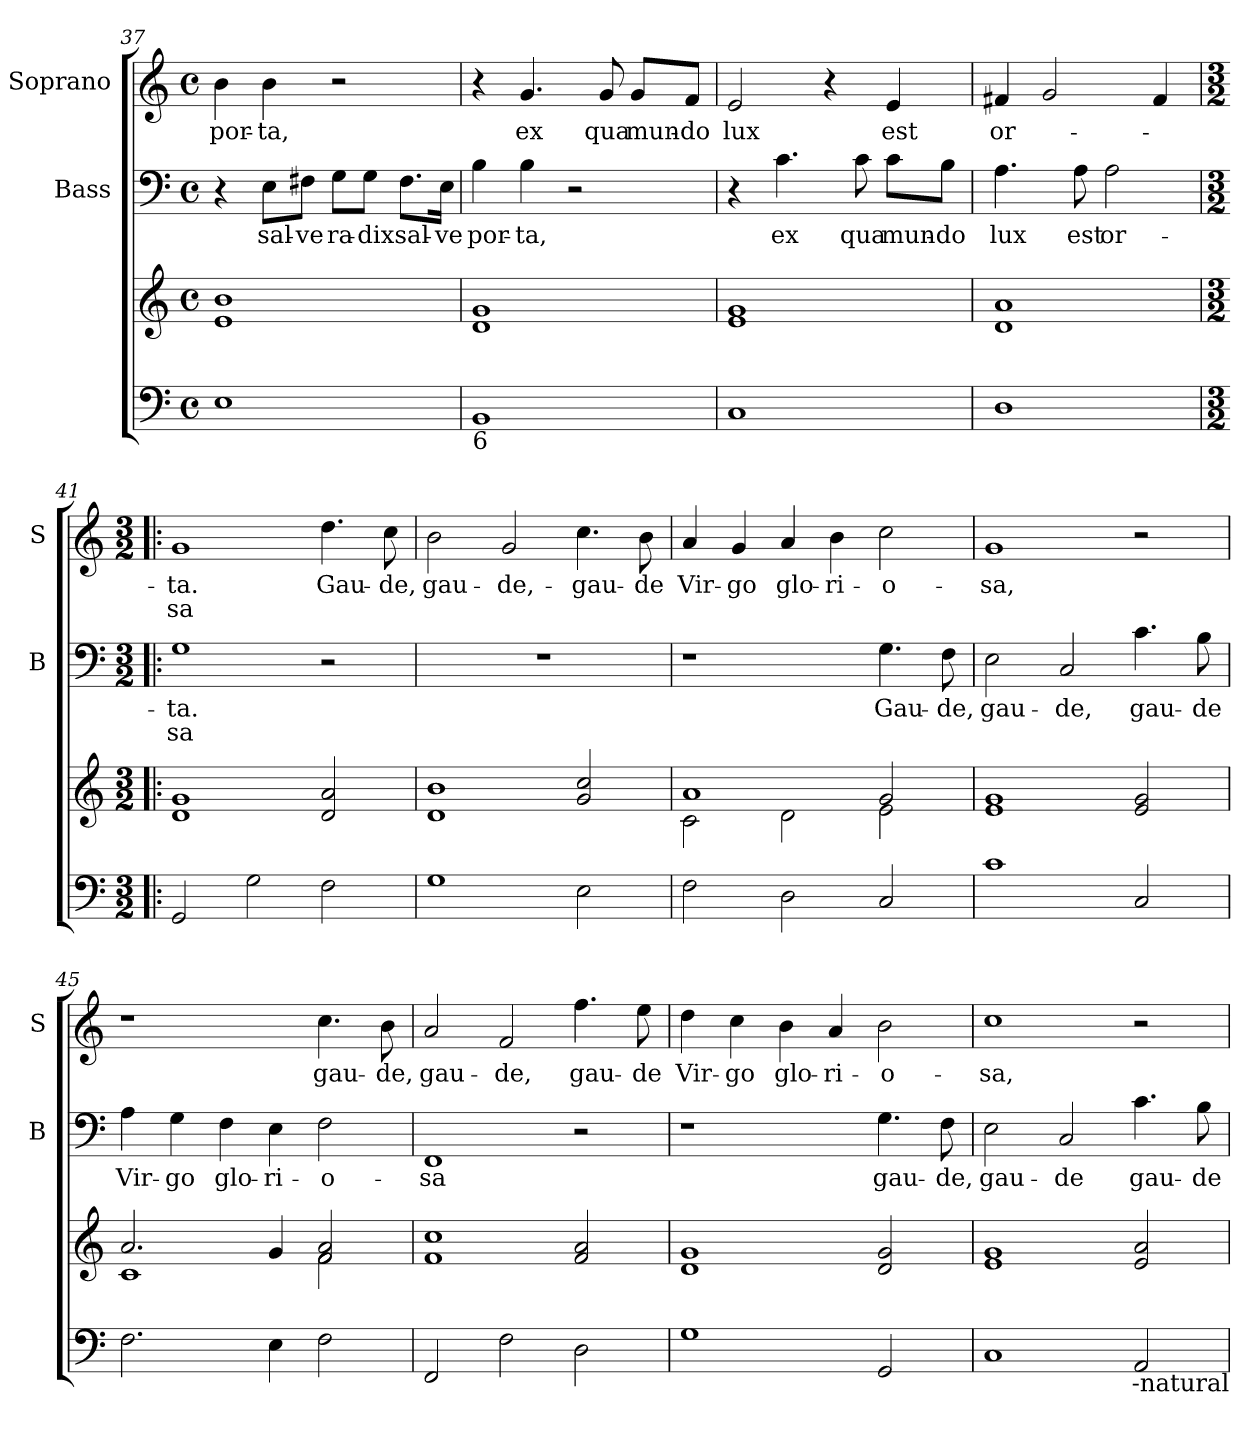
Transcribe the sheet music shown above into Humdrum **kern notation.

**kern	**kern	**kern	**text	**text	**kern	**text	**text
*part3	*part3	*part2	*part2	*part2	*part1	*part1	*part1
*staff4	*staff3	*staff2	*staff2	*staff2	*staff1	*staff1	*staff1
*	*	*I"Bass	*	*	*I"Soprano	*	*
*	*	*I'B	*	*	*I'S	*	*
!!LO:LB:g=z
*clefF4	*clefG2	*clefF4	*	*	*clefG2	*	*
*k[]	*k[]	*k[]	*	*	*k[]	*	*
*C:	*C:	*C:	*	*	*C:	*	*
*M4/4	*M4/4	*M4/4	*	*	*M4/4	*	*
*met(c)	*met(c)	*met(c)	*	*	*met(c)	*	*
=37	=37	=37	=37	=37	=37	=37	=37
1E	1e 1b	4r	.	.	4b\	por-	.
.	.	8E\L	sal-	.	4b\	-ta,	.
.	.	8F#X\J	-ve	.	.	.	.
.	.	8G\L	ra-	.	2r	.	.
.	.	8G\J	-dix	.	.	.	.
.	.	8.F#\L	sal-	.	.	.	.
.	.	16E\Jk	-ve	.	.	.	.
=38	=38	=38	=38	=38	=38	=38	=38
!LO:TX:b:t=6	!	!	!	!	!	!	!
1BB	1d 1g	4B\	por-	.	4r	.	.
.	.	4B\	-ta,	.	4.g/	ex	.
.	.	2r	.	.	.	.	.
.	.	.	.	.	8g/	qua	.
.	.	.	.	.	8g/L	mun-	.
.	.	.	.	.	8f/J	-do	.
=39	=39	=39	=39	=39	=39	=39	=39
1C	1e 1g	4r	.	.	2e/	lux	.
.	.	4.c\	ex	.	.	.	.
.	.	.	.	.	4r	.	.
.	.	8c\	qua	.	.	.	.
.	.	8c\L	mun-	.	4e/	est	.
.	.	8B\J	-do	.	.	.	.
=40	=40	=40	=40	=40	=40	=40	=40
1D	1d 1a	4.A\	lux	.	4f#X/	or-	.
.	.	.	.	.	2g/	.	.
.	.	8A\	est	.	.	.	.
.	.	2A\	or-	.	.	.	.
.	.	.	.	.	4f#/	.	.
=41!|:	=41!|:	=41!|:	=41!|:	=41!|:	=41!|:	=41!|:	=41!|:
*M3/2	*M3/2	*M3/2	*	*	*M3/2	*	*
2GG/	1d 1g	1G	-ta.	sa	1g	-ta.	sa
2G\	.	.	.	.	.	.	.
2F\	2d/ 2a/	2r	.	.	4.dd\	Gau-	.
.	.	.	.	.	8cc\	-de,	.
!!LO:LB:g=z
=42	=42	=42	=42	=42	=42	=42	=42
1G	1d 1b	1.r	.	.	2b\	gau-	.
.	.	.	.	.	2g/	-de,-	.
2E\	2g/ 2cc/	.	.	.	4.cc\	-gau-	.
.	.	.	.	.	8b\	-de	.
=43	=43	=43	=43	=43	=43	=43	=43
*	*^	*	*	*	*	*	*
2F\	1a	2c\	1r	.	.	4a/	Vir-	.
.	.	.	.	.	.	4g/	-go	.
2D\	.	2d\	.	.	.	4a/	glo-	.
.	.	.	.	.	.	4b\	-ri-	.
2C/	2g/	2e\	4.G\	Gau-	.	2cc\	-o-	.
.	.	.	8F\	-de,	.	.	.	.
*	*v	*v	*	*	*	*	*	*
=44	=44	=44	=44	=44	=44	=44	=44
1c	1e 1g	2E\	gau-	.	1g	-sa,	.
.	.	2C/	-de,	.	.	.	.
2C/	2e/ 2g/	4.c\	gau-	.	2r	.	.
.	.	8B\	-de	.	.	.	.
=45	=45	=45	=45	=45	=45	=45	=45
*	*^	*	*	*	*	*	*
2.F\	2.a/	1c	4A\	Vir-	.	1r	.	.
.	.	.	4G\	-go	.	.	.	.
.	.	.	4F\	glo-	.	.	.	.
4E\	4g/	.	4E\	-ri-	.	.	.	.
2F\	2f/ 2a/	2f\	2F\	-o-	.	4.cc\	gau-	.
.	.	.	.	.	.	8b\	-de,	.
*	*v	*v	*	*	*	*	*	*
=46	=46	=46	=46	=46	=46	=46	=46
2FF/	1f 1cc	1FF	-sa	.	2a/	gau-	.
2F\	.	.	.	.	2f/	-de,	.
2D\	2f/ 2a/	2r	.	.	4.ff\	gau-	.
.	.	.	.	.	8ee\	-de	.
!!LO:PB:g=z
=47	=47	=47	=47	=47	=47	=47	=47
1G	1d 1g	1r	.	.	4dd\	Vir-	.
.	.	.	.	.	4cc\	-go	.
.	.	.	.	.	4b\	glo-	.
.	.	.	.	.	4a/	-ri-	.
2GG/	2d/ 2g/	4.G\	gau-	.	2b\	-o-	.
.	.	8F\	-de,	.	.	.	.
=48	=48	=48	=48	=48	=48	=48	=48
1C	1e 1g	2E\	gau-	.	1cc	-sa,	.
.	.	2C/	-de	.	.	.	.
2AA/	2e/ 2a/	4.c\	gau-	.	2r	.	.
.	.	8B\	-de	.	.	.	.
!LO:TX:b:t=-natural	!	!	!	!	!	!	!
=	=	=	=	=	=	=	=
*-	*-	*-	*-	*-	*-	*-	*-
